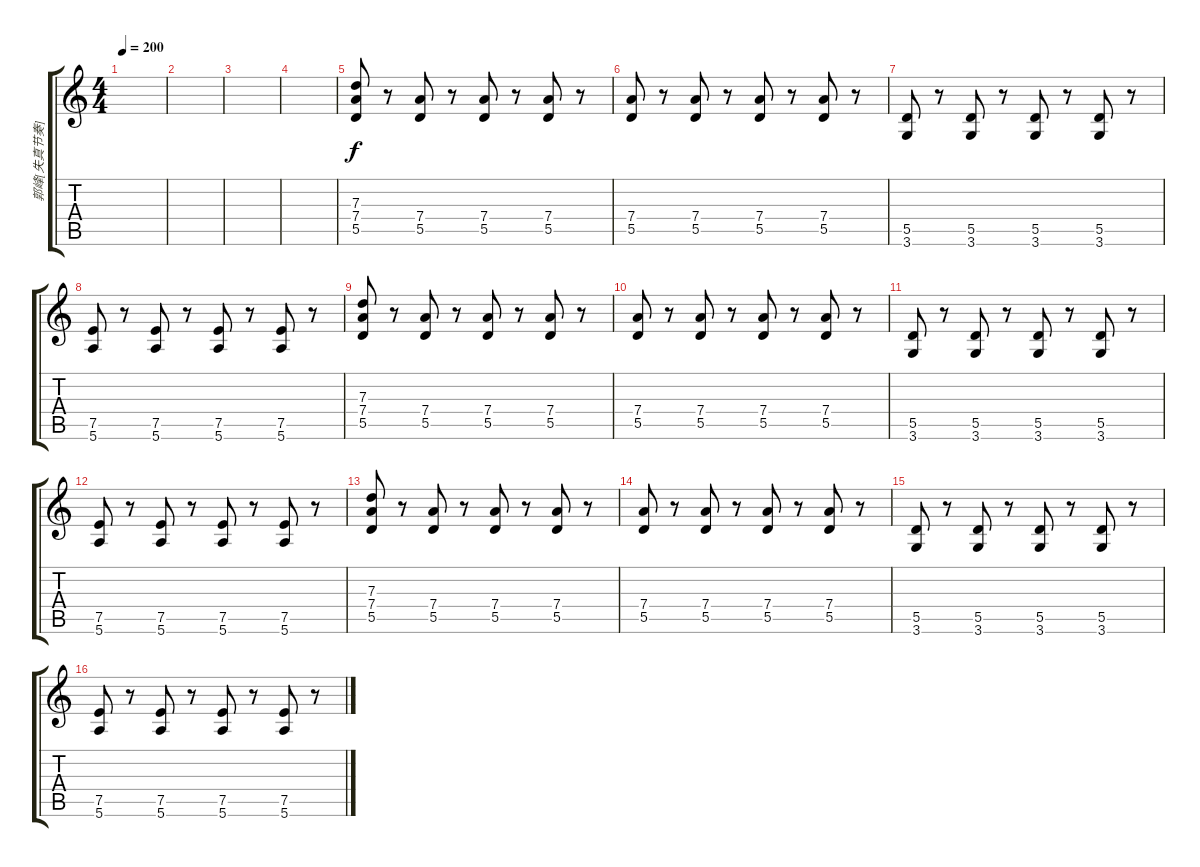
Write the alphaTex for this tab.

\track ("郭峰[失真节奏]" "郭峰[失真节奏]") {instrument distortionguitar}
\staff {score tabs}
\tuning (E4 B3 G3 D3 A2 E2) {hide}
\ts (4 4)
\tempo 200
\clef g2
\ks c
|
|
|
|
(7.3 7.4 5.5).8 r.8 (7.4 5.5).8 r.8 (7.4 5.5).8 r.8 (7.4 5.5).8 r.8 |
(7.4 5.5).8 r.8 (7.4 5.5).8 r.8 (7.4 5.5).8 r.8 (7.4 5.5).8 r.8 |
(5.5 3.6).8 r.8 (5.5 3.6).8 r.8 (5.5 3.6).8 r.8 (5.5 3.6).8 r.8 |
(7.5 5.6).8 r.8 (7.5 5.6).8 r.8 (7.5 5.6).8 r.8 (7.5 5.6).8 r.8 |
(7.3 7.4 5.5).8 r.8 (7.4 5.5).8 r.8 (7.4 5.5).8 r.8 (7.4 5.5).8 r.8 |
(7.4 5.5).8 r.8 (7.4 5.5).8 r.8 (7.4 5.5).8 r.8 (7.4 5.5).8 r.8 |
(5.5 3.6).8 r.8 (5.5 3.6).8 r.8 (5.5 3.6).8 r.8 (5.5 3.6).8 r.8 |
(7.5 5.6).8 r.8 (7.5 5.6).8 r.8 (7.5 5.6).8 r.8 (7.5 5.6).8 r.8 |
(7.3 7.4 5.5).8 r.8 (7.4 5.5).8 r.8 (7.4 5.5).8 r.8 (7.4 5.5).8 r.8 |
(7.4 5.5).8 r.8 (7.4 5.5).8 r.8 (7.4 5.5).8 r.8 (7.4 5.5).8 r.8 |
(5.5 3.6).8 r.8 (5.5 3.6).8 r.8 (5.5 3.6).8 r.8 (5.5 3.6).8 r.8 |
(7.5 5.6).8 r.8 (7.5 5.6).8 r.8 (7.5 5.6).8 r.8 (7.5 5.6).8 r.8
